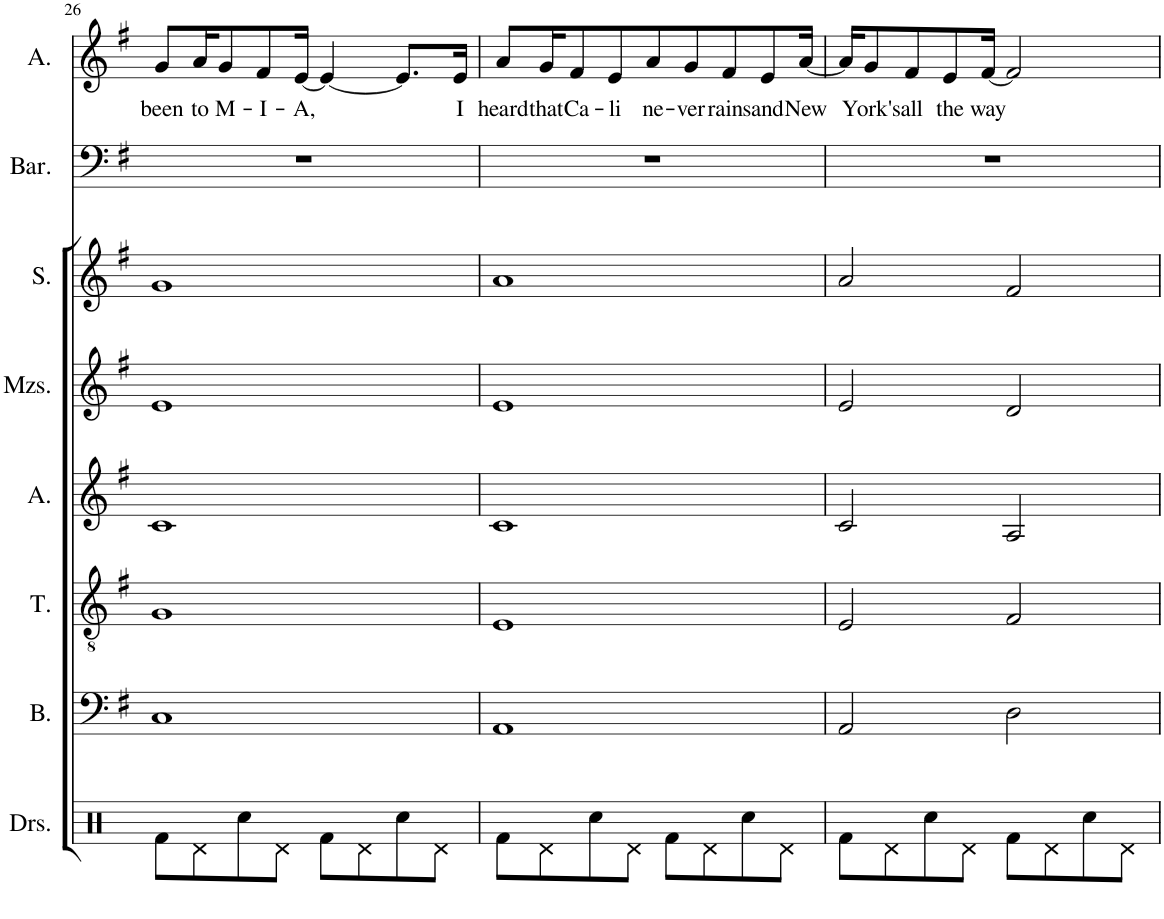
**kern	**kern	**kern	**kern	**kern	**kern	**kern	**kern	**text
*part8	*part7	*part6	*part5	*part4	*part3	*part2	*part1	*part1
*staff8	*staff7	*staff6	*staff5	*staff4	*staff3	*staff2	*staff1	*staff1
*I"Drumset	*I"Bass	*I"Tenor	*I"Alto	*I"Mezzo-soprano	*I"Soprano	*I"Baritone	*I"Alto	*
*I'Drs.	*I'B.	*I'T.	*I'A.	*I'Mzs.	*I'S.	*I'Bar.	*I'A.	*
!!LO:PB:g=z
*clefX	*clefF4	*clefGv2	*clefG2	*clefG2	*clefG2	*clefF4	*clefG2	*
*k[]	*k[f#]	*k[f#]	*k[f#]	*k[f#]	*k[f#]	*k[f#]	*k[f#]	*
*M4/4	*M4/4	*M4/4	*M4/4	*M4/4	*M4/4	*M4/4	*M4/4	*
=26	=26	=26	=26	=26	=26	=26	=26	=26
!	!	!	!	!	!	!	!	!LO:LY:b
8Rf\L	1C	1G	1c	1e	1g	1r	8g/L	been
!	!	!	!	!	!	!	!	!LO:LY:b
8Rd\	.	.	.	.	.	.	16a/K	to
!	!	!	!	!	!	!	!	!LO:LY:b
.	.	.	.	.	.	.	8g/	M-
8Rcc\	.	.	.	.	.	.	.	.
!	!	!	!	!	!	!	!	!LO:LY:b
.	.	.	.	.	.	.	8f#/	-I-
8Rd\J	.	.	.	.	.	.	.	.
!	!	!	!	!	!	!	!	!LO:LY:b
.	.	.	.	.	.	.	[16e/Jk	-A,
8Rf\L	.	.	.	.	.	.	4e/_	.
8Rd\	.	.	.	.	.	.	.	.
8Rcc\	.	.	.	.	.	.	8.e/L]	.
8Rd\J	.	.	.	.	.	.	.	.
!	!	!	!	!	!	!	!	!LO:LY:b
.	.	.	.	.	.	.	16e/Jk	I
=27	=27	=27	=27	=27	=27	=27	=27	=27
!	!	!	!	!	!	!	!	!LO:LY:b
8Rf\L	1AA	1E	1c	1e	1a	1r	8a/L	heard
!	!	!	!	!	!	!	!	!LO:LY:b
8Rd\	.	.	.	.	.	.	16g/K	that
!	!	!	!	!	!	!	!	!LO:LY:b
.	.	.	.	.	.	.	8f#/	Ca-
8Rcc\	.	.	.	.	.	.	.	.
!	!	!	!	!	!	!	!	!LO:LY:b
.	.	.	.	.	.	.	8e/	-li
8Rd\J	.	.	.	.	.	.	.	.
!	!	!	!	!	!	!	!	!LO:LY:b
.	.	.	.	.	.	.	8a/	ne-
8Rf\L	.	.	.	.	.	.	.	.
!	!	!	!	!	!	!	!	!LO:LY:b
.	.	.	.	.	.	.	8g/	-ver
8Rd\	.	.	.	.	.	.	.	.
!	!	!	!	!	!	!	!	!LO:LY:b
.	.	.	.	.	.	.	8f#/	rains
8Rcc\	.	.	.	.	.	.	.	.
!	!	!	!	!	!	!	!	!LO:LY:b
.	.	.	.	.	.	.	8e/	and
8Rd\J	.	.	.	.	.	.	.	.
!	!	!	!	!	!	!	!	!LO:LY:b
.	.	.	.	.	.	.	[16a/Jk	New
=28	=28	=28	=28	=28	=28	=28	=28	=28
8Rf\L	2AA/	2E/	2c/	2e/	2a/	1r	16a/KL]	.
!	!	!	!	!	!	!	!	!LO:LY:b
.	.	.	.	.	.	.	8g/	York's
8Rd\	.	.	.	.	.	.	.	.
!	!	!	!	!	!	!	!	!LO:LY:b
.	.	.	.	.	.	.	8f#/	all
8Rcc\	.	.	.	.	.	.	.	.
!	!	!	!	!	!	!	!	!LO:LY:b
.	.	.	.	.	.	.	8e/	the
8Rd\J	.	.	.	.	.	.	.	.
!	!	!	!	!	!	!	!	!LO:LY:b
.	.	.	.	.	.	.	[16f#/Jk	way
8Rf\L	2D\	2F#/	2A/	2d/	2f#/	.	2f#/]	.
8Rd\	.	.	.	.	.	.	.	.
8Rcc\	.	.	.	.	.	.	.	.
8Rd\J	.	.	.	.	.	.	.	.
=	=	=	=	=	=	=	=	=
*-	*-	*-	*-	*-	*-	*-	*-	*-
